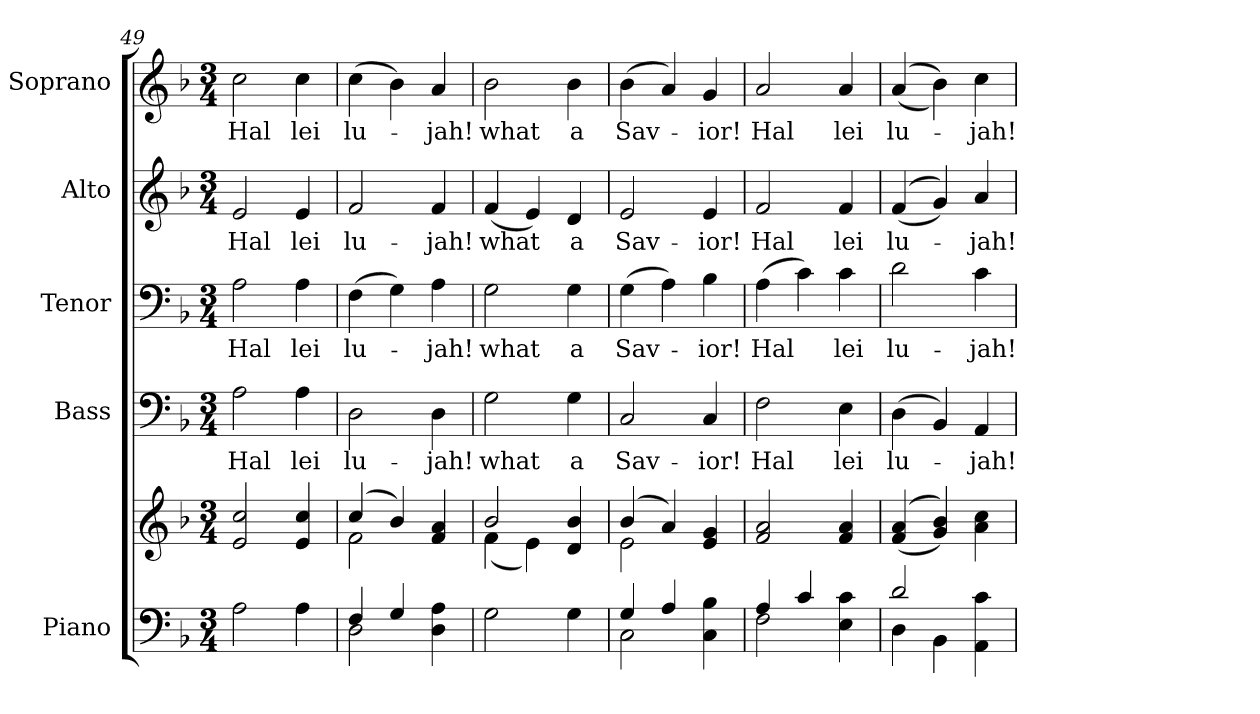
**kern	**kern	**kern	**text	**kern	**text	**kern	**text	**kern	**text
*part5	*part5	*part4	*part4	*part3	*part3	*part2	*part2	*part1	*part1
*staff6	*staff5	*staff4	*staff4	*staff3	*staff3	*staff2	*staff2	*staff1	*staff1
*I"Piano	*	*I"Bass	*	*I"Tenor	*	*I"Alto	*	*I"Soprano	*
*I'Pno.	*	*I'B.	*	*I'T.	*	*I'A.	*	*I'S.	*
!!LO:PB:g=z
*clefF4	*clefG2	*clefF4	*	*clefF4	*	*clefG2	*	*clefG2	*
*k[b-]	*k[b-]	*k[b-]	*	*k[b-]	*	*k[b-]	*	*k[b-]	*
*F:	*F:	*F:	*	*F:	*	*F:	*	*F:	*
*M3/4	*M3/4	*M3/4	*	*M3/4	*	*M3/4	*	*M3/4	*
=49	=49	=49	=49	=49	=49	=49	=49	=49	=49
!	!	!	!LO:LY:b:color=#000000	!	!	!	!	!	!
!	!	!	!	!	!LO:LY:b:color=#000000	!	!	!	!
!	!	!	!	!	!	!	!LO:LY:b:color=#000000	!	!
!	!	!	!	!	!	!	!	!	!LO:LY:b:color=#000000
2Ai\	2ei/ 2cci	2Ai\	Hal	2Ai\	Hal	2ei/	Hal	2cci\	Hal
!	!	!	!LO:LY:b:color=#000000	!	!	!	!	!	!
!	!	!	!	!	!LO:LY:b:color=#000000	!	!	!	!
!	!	!	!	!	!	!	!LO:LY:b:color=#000000	!	!
!	!	!	!	!	!	!	!	!	!LO:LY:b:color=#000000
4Ai\	4ei/ 4cci	4Ai\	lei	4Ai\	lei	4ei/	lei	4cci\	lei
=50	=50	=50	=50	=50	=50	=50	=50	=50	=50
*^	*^	*	*	*	*	*	*	*	*
!	!	!	!	!	!LO:LY:b:color=#000000	!	!	!	!	!	!
!	!	!	!	!	!	!	!LO:LY:b:color=#000000	!	!	!	!
!	!	!	!	!	!	!	!	!	!LO:LY:b:color=#000000	!	!
!	!	!	!	!	!	!	!	!	!	!	!LO:LY:b:color=#000000
4Fi/	2Di\	(4cci/	2fi\	2Di\	lu-	(4Fi\	lu-	2fi/	lu-	(4cci\	lu-
4Gi/	.	4b-i/)	.	.	.	4Gi\)	.	.	.	4b-i\)	.
!	!	!	!	!	!LO:LY:b:color=#000000	!	!	!	!	!	!
!	!	!	!	!	!	!	!LO:LY:b:color=#000000	!	!	!	!
!	!	!	!	!	!	!	!	!	!LO:LY:b:color=#000000	!	!
!	!	!	!	!	!	!	!	!	!	!	!LO:LY:b:color=#000000
4Di\ 4Ai	4ryy	4fi/ 4ai	4ryy	4Di\	-jah!	4Ai\	-jah!	4fi/	-jah!	4ai/	-jah!
*v	*v	*	*	*	*	*	*	*	*	*	*
=51	=51	=51	=51	=51	=51	=51	=51	=51	=51	=51
*^	*	*	*	*	*	*	*	*	*	*
!	!	!	!	!	!LO:LY:b:color=#000000	!	!	!	!	!	!
*v	*v	*	*	*	*	*	*	*	*	*	*
*^	*	*	*	*	*	*	*	*	*	*
!	!	!	!	!	!	!	!LO:LY:b:color=#000000	!	!	!	!
*v	*v	*	*	*	*	*	*	*	*	*	*
*^	*	*	*	*	*	*	*	*	*	*
!	!	!	!	!	!	!	!	!	!LO:LY:b:color=#000000	!	!
*v	*v	*	*	*	*	*	*	*	*	*	*
*^	*	*	*	*	*	*	*	*	*	*
!	!	!	!	!	!	!	!	!	!	!	!LO:LY:b:color=#000000
*v	*v	*	*	*	*	*	*	*	*	*	*
2Gi\	2b-i/	(4fi\	2Gi\	what	2Gi\	what	(4fi/	what	2b-i\	what
.	.	4ei\)	.	.	.	.	4ei/)	.	.	.
!	!	!	!	!LO:LY:b:color=#000000	!	!	!	!	!	!
!	!	!	!	!	!	!LO:LY:b:color=#000000	!	!	!	!
!	!	!	!	!	!	!	!	!LO:LY:b:color=#000000	!	!
!	!	!	!	!	!	!	!	!	!	!LO:LY:b:color=#000000
4Gi\	4di/ 4b-i	4ryy	4Gi\	a	4Gi\	a	4di/	a	4b-i\	a
=52	=52	=52	=52	=52	=52	=52	=52	=52	=52	=52
*^	*	*	*	*	*	*	*	*	*	*
!	!	!	!	!	!LO:LY:b:color=#000000	!	!	!	!	!	!
!	!	!	!	!	!	!	!LO:LY:b:color=#000000	!	!	!	!
!	!	!	!	!	!	!	!	!	!LO:LY:b:color=#000000	!	!
!	!	!	!	!	!	!	!	!	!	!	!LO:LY:b:color=#000000
4Gi/	2Ci\	(4b-i/	2ei\	2Ci/	Sav-	(4Gi\	Sav-	2ei/	Sav-	(4b-i\	Sav-
4Ai/	.	4ai/)	.	.	.	4Ai\)	.	.	.	4ai/)	.
!	!	!	!	!	!LO:LY:b:color=#000000	!	!	!	!	!	!
!	!	!	!	!	!	!	!LO:LY:b:color=#000000	!	!	!	!
!	!	!	!	!	!	!	!	!	!LO:LY:b:color=#000000	!	!
!	!	!	!	!	!	!	!	!	!	!	!LO:LY:b:color=#000000
4Ci\ 4B-i	4ryy	4ei/ 4gi	4ryy	4Ci/	-ior!	4B-i\	-ior!	4ei/	-ior!	4gi/	-ior!
*	*	*v	*v	*	*	*	*	*	*	*	*
!!LO:PB:g=z
=53	=53	=53	=53	=53	=53	=53	=53	=53	=53	=53
*	*	*^	*	*	*	*	*	*	*	*
!	!	!	!	!	!LO:LY:b:color=#000000	!	!	!	!	!	!
*	*	*v	*v	*	*	*	*	*	*	*	*
*	*	*^	*	*	*	*	*	*	*	*
!	!	!	!	!	!	!	!LO:LY:b:color=#000000	!	!	!	!
*	*	*v	*v	*	*	*	*	*	*	*	*
*	*	*^	*	*	*	*	*	*	*	*
!	!	!	!	!	!	!	!	!	!LO:LY:b:color=#000000	!	!
*	*	*v	*v	*	*	*	*	*	*	*	*
*	*	*^	*	*	*	*	*	*	*	*
!	!	!	!	!	!	!	!	!	!	!	!LO:LY:b:color=#000000
*	*	*v	*v	*	*	*	*	*	*	*	*
4Ai/	2Fi\	2fi/ 2ai	2Fi\	Hal	(4Ai\	Hal	2fi/	Hal	2ai/	Hal
4ci/	.	.	.	.	4ci\)	.	.	.	.	.
!	!	!	!	!LO:LY:b:color=#000000	!	!	!	!	!	!
!	!	!	!	!	!	!LO:LY:b:color=#000000	!	!	!	!
!	!	!	!	!	!	!	!	!LO:LY:b:color=#000000	!	!
!	!	!	!	!	!	!	!	!	!	!LO:LY:b:color=#000000
4Ei\ 4ci	4ryy	4fi/ 4ai	4Ei\	lei	4ci\	lei	4fi/	lei	4ai/	lei
=54	=54	=54	=54	=54	=54	=54	=54	=54	=54	=54
!	!	!	!	!LO:LY:b:color=#000000	!	!	!	!	!	!
!	!	!	!	!	!	!LO:LY:b:color=#000000	!	!	!	!
!	!	!	!	!	!	!	!	!LO:LY:b:color=#000000	!	!
!	!	!	!	!	!	!	!	!	!	!LO:LY:b:color=#000000
2di/	4Di\	((4fi/ 4ai	(4Di\	lu-	2di\	lu-	((4fi/	lu-	((4ai/	lu-
.	4BB-i\	4gi/ 4b-i))	4BB-i/)	.	.	.	4gi/))	.	4b-i\))	.
!	!	!	!	!LO:LY:b:color=#000000	!	!	!	!	!	!
!	!	!	!	!	!	!LO:LY:b:color=#000000	!	!	!	!
!	!	!	!	!	!	!	!	!LO:LY:b:color=#000000	!	!
!	!	!	!	!	!	!	!	!	!	!LO:LY:b:color=#000000
4AAi\ 4ci	4ryy	4ai\ 4cci	4AAi/	-jah!	4ci\	-jah!	4ai/	-jah!	4cci\	-jah!
*v	*v	*	*	*	*	*	*	*	*	*
=	=	=	=	=	=	=	=	=	=
*-	*-	*-	*-	*-	*-	*-	*-	*-	*-
